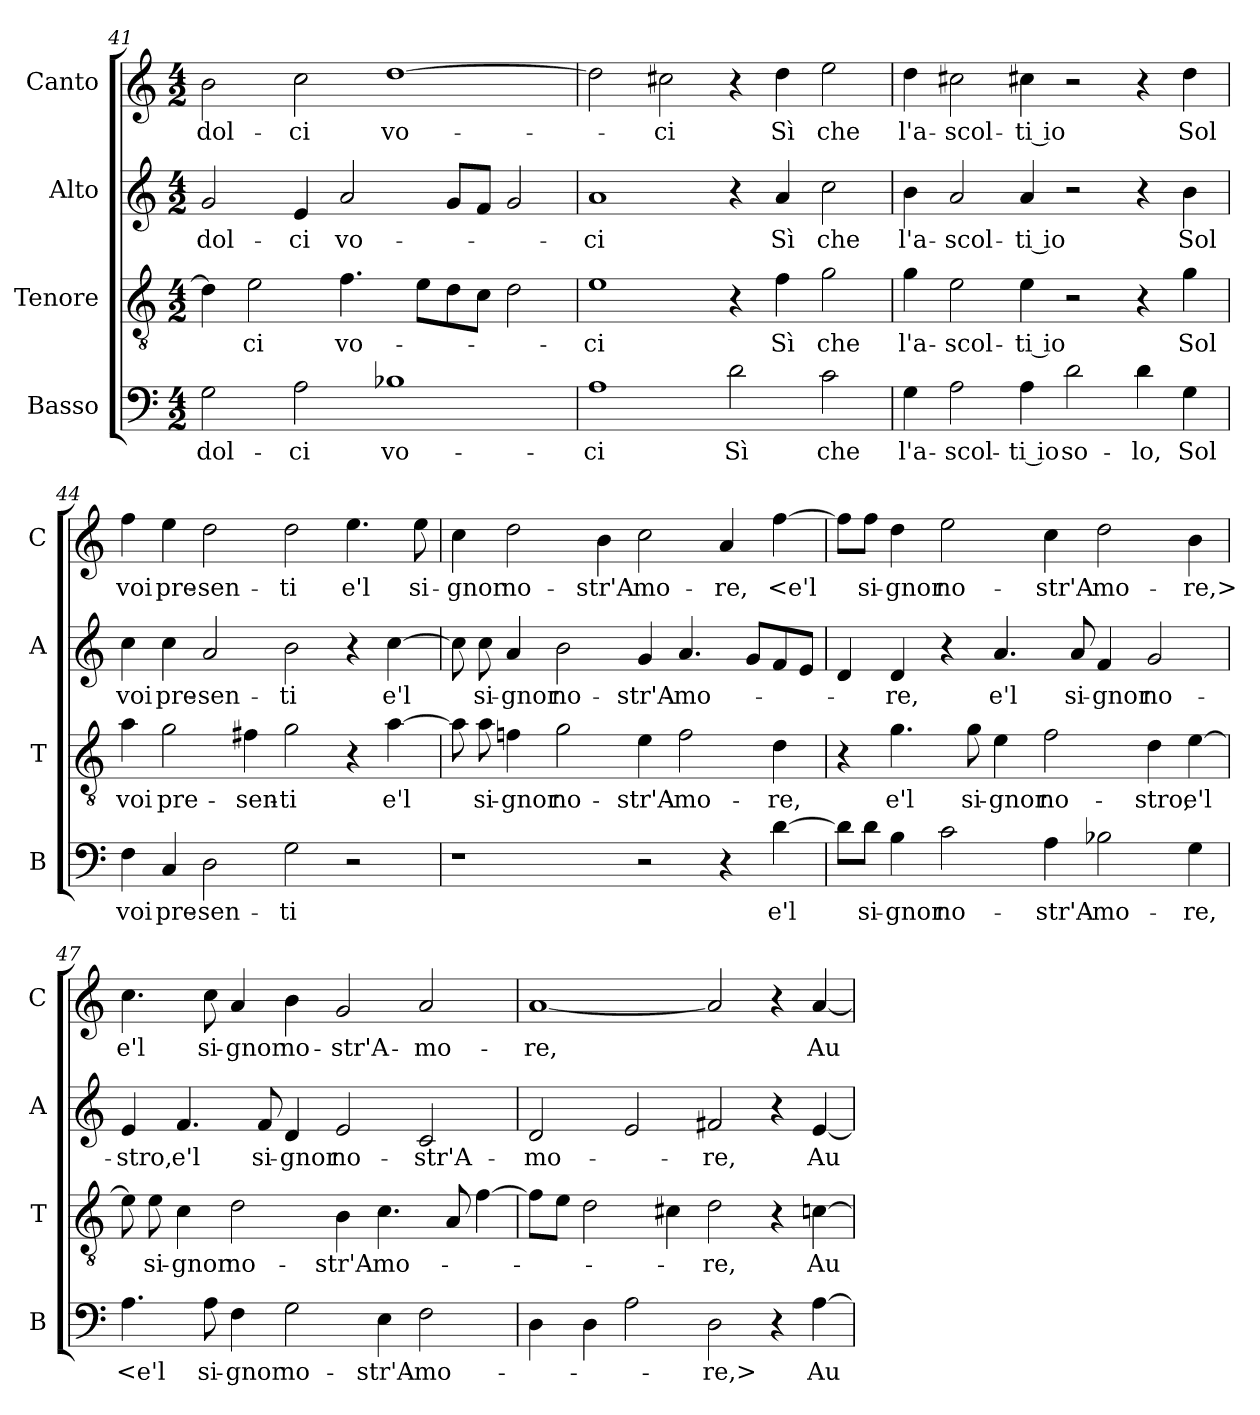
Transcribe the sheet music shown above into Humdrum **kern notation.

**kern	**text	**kern	**text	**kern	**text	**kern	**text
*part4	*part4	*part3	*part3	*part2	*part2	*part1	*part1
*staff4	*staff4	*staff3	*staff3	*staff2	*staff2	*staff1	*staff1
*I"Basso	*	*I"Tenore	*	*I"Alto	*	*I"Canto	*
*I'B	*	*I'T	*	*I'A	*	*I'C	*
*clefF4	*	*clefGv2	*	*clefG2	*	*clefG2	*
*k[]	*	*k[]	*	*k[]	*	*k[]	*
*M4/2	*	*M4/2	*	*M4/2	*	*M4/2	*
=41	=41	=41	=41	=41	=41	=41	=41
2G	dol-	4d]	.	2g	dol-	2b	dol-
.	.	2e	-ci	.	.	.	.
2A	-ci	.	.	4e	-ci	2cc	-ci
.	.	4.f	vo-	2a	vo-	.	.
1B-X	vo-	.	.	.	.	[1dd	vo-
.	.	8eL	.	.	.	.	.
.	.	8d	.	8gL	.	.	.
.	.	8cJ	.	8fJ	.	.	.
.	.	2d	.	2g	.	.	.
=42	=42	=42	=42	=42	=42	=42	=42
1A	-ci	1e	-ci	1a	-ci	2dd]	.
.	.	.	.	.	.	2cc#X	-ci
2d	Sì	4r	.	4r	.	4r	.
.	.	4f	Sì	4a	Sì	4dd	Sì
2c	che	2g	che	2cc	che	2ee	che
=43	=43	=43	=43	=43	=43	=43	=43
4G	l'a-	4g	l'a-	4b	l'a-	4dd	l'a-
2A	-scol-	2e	-scol-	2a	-scol-	2cc#X	-scol-
4A	-ti io	4e	-ti io	4a	-ti io	4cc#X	-ti io
2d	so-	2r	.	2r	.	2r	.
4d	-lo,	4r	.	4r	.	4r	.
4G	Sol	4g	Sol	4b	Sol	4dd	Sol
=44	=44	=44	=44	=44	=44	=44	=44
4F	voi	4a	voi	4cc	voi	4ff	voi
4C	pre-	2g	pre-	4cc	pre-	4ee	pre-
2D	-sen-	.	.	2a	-sen-	2dd	-sen-
.	.	4f#X	-sen-	.	.	.	.
2G	-ti	2g	-ti	2b	-ti	2dd	-ti
2r	.	4r	.	4r	.	4.ee	e'l
.	.	[4a	e'l	[4cc	e'l	.	.
.	.	.	.	.	.	8ee	si-
=45	=45	=45	=45	=45	=45	=45	=45
1r	.	8a]	.	8cc]	.	4cc	-gnor
.	.	8a	si-	8cc	si-	.	.
.	.	4fn	-gnor	4a	-gnor	2dd	no-
.	.	2g	no-	2b	no-	.	.
.	.	.	.	.	.	4b	-str'A-
2r	.	4e	-str'A-	4g	-str'A-	2cc	-mo-
.	.	2f	-mo-	4.a	-mo-	.	.
4r	.	.	.	.	.	4a	-re,
.	.	.	.	8gL	.	.	.
[4d	e'l	4d	-re,	8f	.	[4ff	<e'l
.	.	.	.	8eJ	.	.	.
=46	=46	=46	=46	=46	=46	=46	=46
8d\L]	.	4r	.	4d	.	8ff\L]	.
8d\J	si-	.	.	.	.	8ff\J	si-
4B	-gnor	4.g	e'l	4d	-re,	4dd	-gnor
2c	no-	.	.	4r	.	2ee	no-
.	.	8g	si-	.	.	.	.
.	.	4e	-gnor	4.a	e'l	.	.
4A	-str'A-	2f	no-	.	.	4cc	-str'A-
.	.	.	.	8a	si-	.	.
2B-X	-mo-	.	.	4f	-gnor	2dd	-mo-
.	.	4d	-stro,	2g	no-	.	.
4G	-re,	[4e	e'l	.	.	4b	-re,>
=47	=47	=47	=47	=47	=47	=47	=47
4.A	<e'l	8e]	.	4e	-stro,	4.cc	e'l
.	.	8e	si-	.	.	.	.
.	.	4c	-gnor	4.f	e'l	.	.
8A	si-	.	.	.	.	8cc	si-
4F	-gnor	2d	no-	.	.	4a	-gnor
.	.	.	.	8f	si-	.	.
2G	no-	.	.	4d	-gnor	4b	no-
.	.	4B	-str'A-	2e	no-	2g	-str'A-
4E	-str'A-	4.c	-mo-	.	.	.	.
2F	-mo-	.	.	2c	-str'A-	2a	-mo-
.	.	8A	.	.	.	.	.
.	.	[4f	.	.	.	.	.
=48	=48	=48	=48	=48	=48	=48	=48
4D	.	8fL]	.	2d	-mo-	[1a	-re,
.	.	8eJ	.	.	.	.	.
4D	.	2d	.	.	.	.	.
2A	.	.	.	2e	.	.	.
.	.	4c#X	.	.	.	.	.
2D	-re,>	2d	-re,	2f#X	-re,	2a]	.
4r	.	4r	.	4r	.	4r	.
[4A	Au-	[4cn	Au-	[4e	Au-	[4a	Au-
=	=	=	=	=	=	=	=
*-	*-	*-	*-	*-	*-	*-	*-
